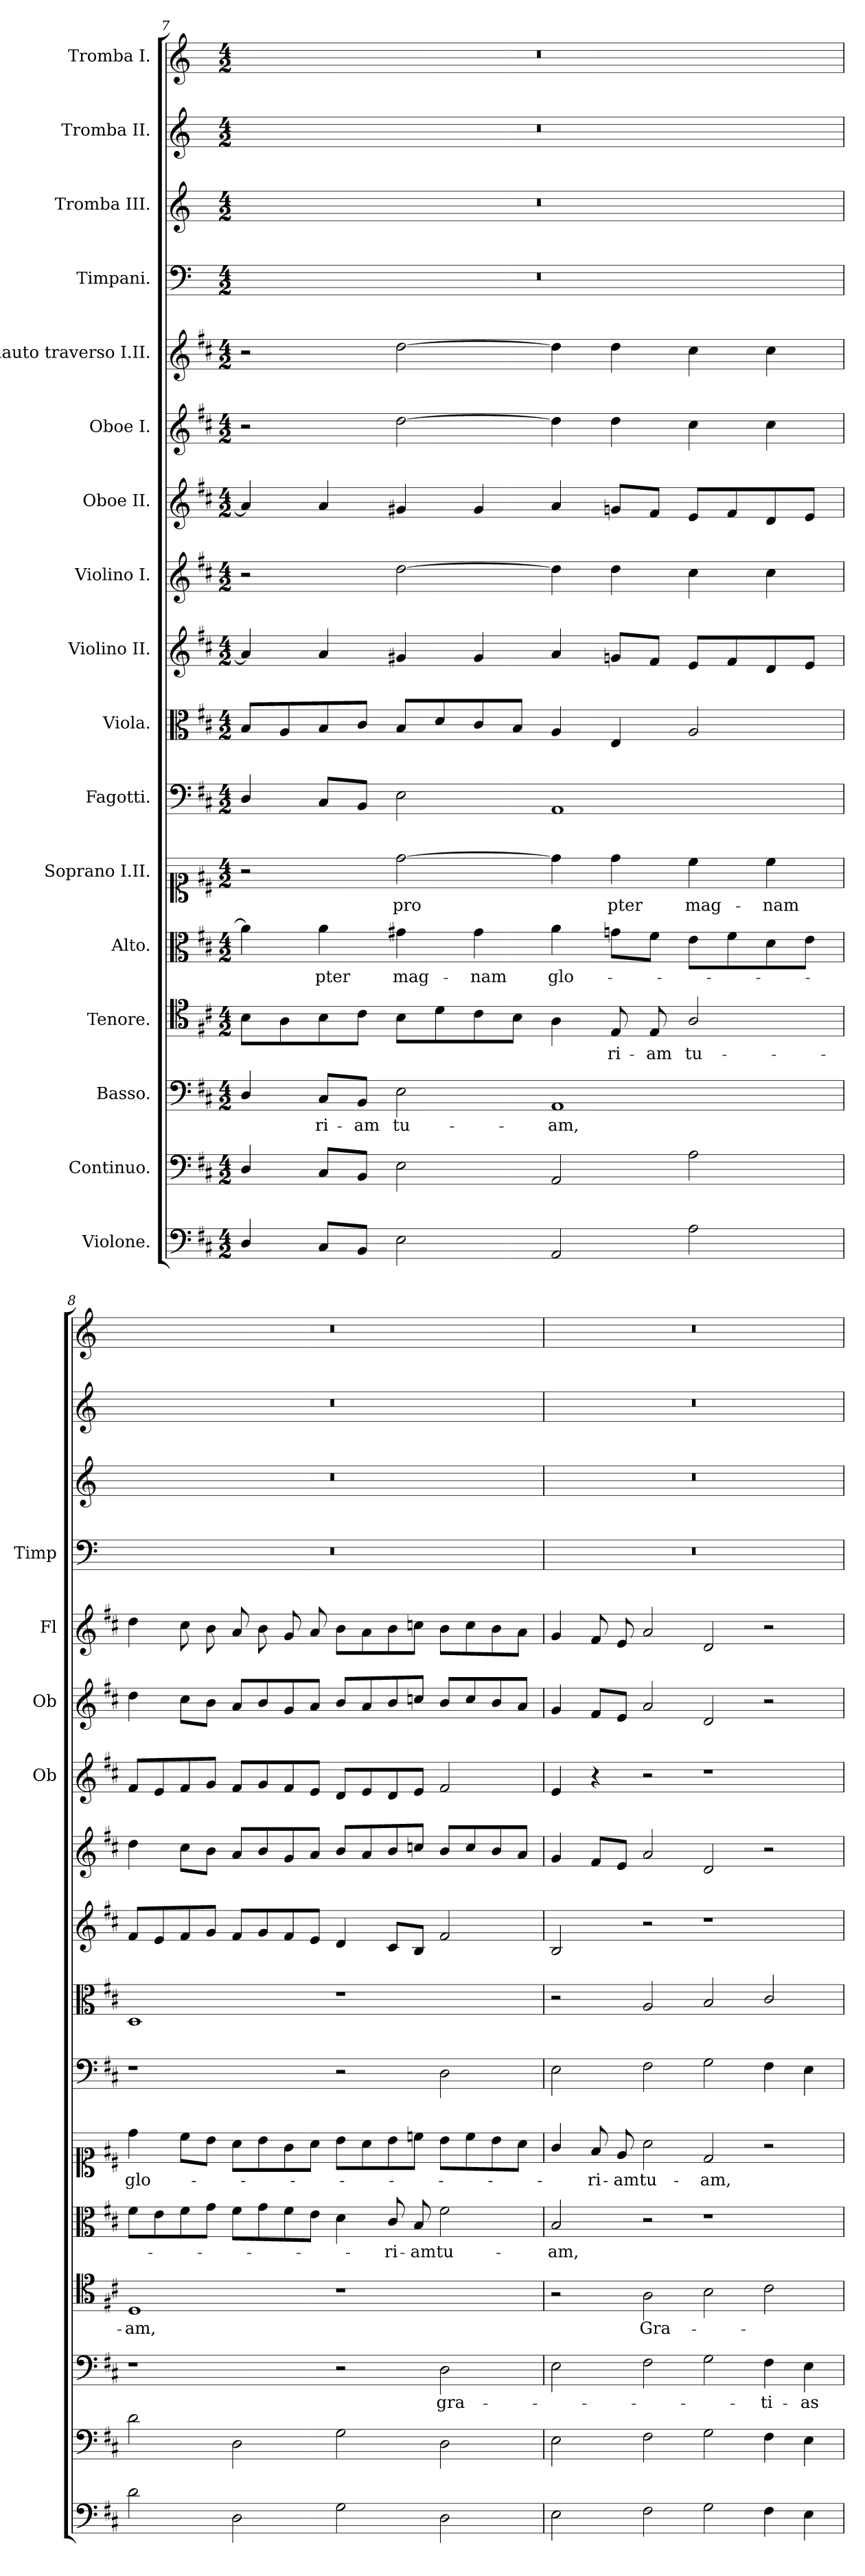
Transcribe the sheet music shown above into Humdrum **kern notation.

**kern	**kern	**kern	**text	**kern	**text	**kern	**text	**kern	**text	**kern	**kern	**kern	**kern	**kern	**kern	**kern	**kern	**kern	**kern	**kern
*part17	*part16	*part15	*part15	*part14	*part14	*part13	*part13	*part12	*part12	*part11	*part10	*part9	*part8	*part7	*part6	*part5	*part4	*part3	*part2	*part1
*staff17	*staff16	*staff15	*staff15	*staff14	*staff14	*staff13	*staff13	*staff12	*staff12	*staff11	*staff10	*staff9	*staff8	*staff7	*staff6	*staff5	*staff4	*staff3	*staff2	*staff1
*I"Violone.	*I"Continuo.	*I"Basso.	*	*I"Tenore.	*	*I"Alto.	*	*I"Soprano I.II.	*	*I"Fagotti.	*I"Viola.	*I"Violino II.	*I"Violino I.	*I"Oboe II.	*I"Oboe I.	*I"Flauto traverso I.II.	*I"Timpani.	*I"Tromba III.	*I"Tromba II.	*I"Tromba I.
*	*	*	*	*	*	*	*	*	*	*	*	*	*	*I'Ob	*I'Ob	*I'Fl	*I'Timp	*	*	*
*clefF4	*clefF4	*clefF4	*	*clefC4	*	*clefC3	*	*clefC1	*	*clefF4	*clefC3	*clefG2	*clefG2	*clefG2	*clefG2	*clefG2	*clefF4	*clefG2	*clefG2	*clefG2
*ITrd7c12	*	*	*	*	*	*	*	*	*	*	*	*	*	*	*	*	*ITrd-1c-2	*ITrd-1c-2	*ITrd-1c-2	*ITrd-1c-2
*k[f#c#]	*k[f#c#]	*k[f#c#]	*	*k[f#c#]	*	*k[f#c#]	*	*k[f#c#]	*	*k[f#c#]	*k[f#c#]	*k[f#c#]	*k[f#c#]	*k[f#c#]	*k[f#c#]	*k[f#c#]	*k[f#c#]	*k[f#c#]	*k[f#c#]	*k[f#c#]
*M4/2	*M4/2	*M4/2	*	*M4/2	*	*M4/2	*	*M4/2	*	*M4/2	*M4/2	*M4/2	*M4/2	*M4/2	*M4/2	*M4/2	*M4/2	*M4/2	*M4/2	*M4/2
=7	=7	=7	=7	=7	=7	=7	=7	=7	=7	=7	=7	=7	=7	=7	=7	=7	=7	=7	=7	=7
4DD/	4D/	4D/	.	8B\L	.	4a\]	.	2r	.	4D/	8B/L	4a/]	2r	4a/]	2r	2r	0r	0r	0r	0r
.	.	.	.	8A\	.	.	.	.	.	.	8A/	.	.	.	.	.	.	.	.	.
!	!	!	!LO:LY:b	!	!	!	!LO:LY:b	!	!	!	!	!	!	!	!	!	!	!	!	!
8CC#/L	8C#/L	8C#/L	ri-	8B\	.	4a\	-pter	.	.	8C#/L	8B/	4a/	.	4a/	.	.	.	.	.	.
!	!	!	!LO:LY:b	!	!	!	!	!	!	!	!	!	!	!	!	!	!	!	!	!
8BBB/J	8BB/J	8BB/J	-am	8c#\J	.	.	.	.	.	8BB/J	8c#/J	.	.	.	.	.	.	.	.	.
!	!	!	!LO:LY:b	!	!	!	!LO:LY:b	!	!LO:LY:b	!	!	!	!	!	!	!	!	!	!	!
2EE\	2E\	2E\	tu-	8B\L	.	4g#X\	mag-	[2dd\	pro	2E\	8B/L	4g#X/	[2dd\	4g#X/	[2dd\	[2dd\	.	.	.	.
.	.	.	.	8d\	.	.	.	.	.	.	8d/	.	.	.	.	.	.	.	.	.
!	!	!	!	!	!	!	!LO:LY:b	!	!	!	!	!	!	!	!	!	!	!	!	!
.	.	.	.	8c#\	.	4g#\	-nam	.	.	.	8c#/	4g#/	.	4g#/	.	.	.	.	.	.
.	.	.	.	8B\J	.	.	.	.	.	.	8B/J	.	.	.	.	.	.	.	.	.
!	!	!	!LO:LY:b	!	!	!	!LO:LY:b	!	!	!	!	!	!	!	!	!	!	!	!	!
2AAA/	2AA/	1AA	-am,	4A\	.	4a\	glo-	4dd\]	.	1AA	4A/	4a/	4dd\]	4a/	4dd\]	4dd\]	.	.	.	.
!	!	!	!	!	!LO:LY:b	!	!	!	!LO:LY:b	!	!	!	!	!	!	!	!	!	!	!
.	.	.	.	8E/	ri-	8gn\L	.	4dd\	-pter	.	4E/	8gn/L	4dd\	8gn/L	4dd\	4dd\	.	.	.	.
!	!	!	!	!	!LO:LY:b	!	!	!	!	!	!	!	!	!	!	!	!	!	!	!
.	.	.	.	8E/	-am	8f#\J	.	.	.	.	.	8f#/J	.	8f#/J	.	.	.	.	.	.
!	!	!	!	!	!LO:LY:b	!	!	!	!LO:LY:b	!	!	!	!	!	!	!	!	!	!	!
2AA\	2A\	.	.	2A/	tu-	8e\L	.	4cc#\	mag-	.	2A/	8e/L	4cc#\	8e/L	4cc#\	4cc#\	.	.	.	.
.	.	.	.	.	.	8f#\	.	.	.	.	.	8f#/	.	8f#/	.	.	.	.	.	.
!	!	!	!	!	!	!	!	!	!LO:LY:b	!	!	!	!	!	!	!	!	!	!	!
.	.	.	.	.	.	8d\	.	4cc#\	-nam	.	.	8d/	4cc#\	8d/	4cc#\	4cc#\	.	.	.	.
.	.	.	.	.	.	8e\J	.	.	.	.	.	8e/J	.	8e/J	.	.	.	.	.	.
=8	=8	=8	=8	=8	=8	=8	=8	=8	=8	=8	=8	=8	=8	=8	=8	=8	=8	=8	=8	=8
!	!	!	!	!	!LO:LY:b	!	!	!	!LO:LY:b	!	!	!	!	!	!	!	!	!	!	!
2D\	2d\	1r	.	1D	-am,	8f#\L	.	4dd\	glo-	1r	1D	8f#/L	4dd\	8f#/L	4dd\	4dd\	0r	0r	0r	0r
.	.	.	.	.	.	8e\	.	.	.	.	.	8e/	.	8e/	.	.	.	.	.	.
.	.	.	.	.	.	8f#\	.	8cc#\L	.	.	.	8f#/	8cc#\L	8f#/	8cc#\L	8cc#\	.	.	.	.
.	.	.	.	.	.	8g\J	.	8b\J	.	.	.	8g/J	8b\J	8g/J	8b\J	8b\	.	.	.	.
2DD\	2D\	.	.	.	.	8f#\L	.	8a\L	.	.	.	8f#/L	8a/L	8f#/L	8a/L	8a/	.	.	.	.
.	.	.	.	.	.	8g\	.	8b\	.	.	.	8g/	8b/	8g/	8b/	8b\	.	.	.	.
.	.	.	.	.	.	8f#\	.	8g\	.	.	.	8f#/	8g/	8f#/	8g/	8g/	.	.	.	.
.	.	.	.	.	.	8e\J	.	8a\J	.	.	.	8e/J	8a/J	8e/J	8a/J	8a/	.	.	.	.
2GG\	2G\	2r	.	1r	.	4d\	.	8b\L	.	2r	1r	4d/	8b/L	8d/L	8b/L	8b\L	.	.	.	.
.	.	.	.	.	.	.	.	8a\	.	.	.	.	8a/	8e/	8a/	8a/	.	.	.	.
!	!	!	!	!	!	!	!LO:LY:b	!	!	!	!	!	!	!	!	!	!	!	!	!
.	.	.	.	.	.	8c#/	ri-	8b\	.	.	.	8c#/L	8b/	8d/	8b/	8b\	.	.	.	.
!	!	!	!	!	!	!	!LO:LY:b	!	!	!	!	!	!	!	!	!	!	!	!	!
.	.	.	.	.	.	8B/	-am	8ccn\J	.	.	.	8B/J	8ccn/J	8e/J	8ccn/J	8ccn\J	.	.	.	.
!	!	!	!LO:LY:b	!	!	!	!LO:LY:b	!	!	!	!	!	!	!	!	!	!	!	!	!
2DD\	2D\	2D\	gra-	.	.	2f#\	tu-	8b\L	.	2D\	.	2f#/	8b/L	2f#/	8b/L	8b\L	.	.	.	.
.	.	.	.	.	.	.	.	8cc\	.	.	.	.	8cc/	.	8cc/	8cc\	.	.	.	.
.	.	.	.	.	.	.	.	8b\	.	.	.	.	8b/	.	8b/	8b\	.	.	.	.
.	.	.	.	.	.	.	.	8a\J	.	.	.	.	8a/J	.	8a/J	8a/J	.	.	.	.
=9	=9	=9	=9	=9	=9	=9	=9	=9	=9	=9	=9	=9	=9	=9	=9	=9	=9	=9	=9	=9
!	!	!	!	!	!	!	!LO:LY:b	!	!	!	!	!	!	!	!	!	!	!	!	!
2EE\	2E\	2E\	.	2r	.	2B/	-am,	4g/	.	2E\	2r	2B/	4g/	4e/	4g/	4g/	0r	0r	0r	0r
!	!	!	!	!	!	!	!	!	!LO:LY:b	!	!	!	!	!	!	!	!	!	!	!
.	.	.	.	.	.	.	.	8f#/	ri-	.	.	.	8f#/L	4r	8f#/L	8f#/	.	.	.	.
!	!	!	!	!	!	!	!	!	!LO:LY:b	!	!	!	!	!	!	!	!	!	!	!
.	.	.	.	.	.	.	.	8e/	-am	.	.	.	8e/J	.	8e/J	8e/	.	.	.	.
!	!	!	!	!	!LO:LY:b	!	!	!	!LO:LY:b	!	!	!	!	!	!	!	!	!	!	!
2FF#\	2F#\	2F#\	.	2A\	Gra-	2r	.	2a\	tu-	2F#\	2A/	2r	2a/	2r	2a/	2a/	.	.	.	.
!	!	!	!	!	!	!	!	!	!LO:LY:b	!	!	!	!	!	!	!	!	!	!	!
2GG\	2G\	2G\	.	2B\	.	1r	.	2d/	-am,	2G\	2B/	1r	2d/	1r	2d/	2d/	.	.	.	.
!	!	!	!LO:LY:b	!	!	!	!	!	!	!	!	!	!	!	!	!	!	!	!	!
4FF#\	4F#\	4F#\	ti-	2c#\	.	.	.	2r	.	4F#\	2c#/	.	2r	.	2r	2r	.	.	.	.
!	!	!	!LO:LY:b	!	!	!	!	!	!	!	!	!	!	!	!	!	!	!	!	!
4EE\	4E\	4E\	-as	.	.	.	.	.	.	4E\	.	.	.	.	.	.	.	.	.	.
=	=	=	=	=	=	=	=	=	=	=	=	=	=	=	=	=	=	=	=	=
*-	*-	*-	*-	*-	*-	*-	*-	*-	*-	*-	*-	*-	*-	*-	*-	*-	*-	*-	*-	*-
